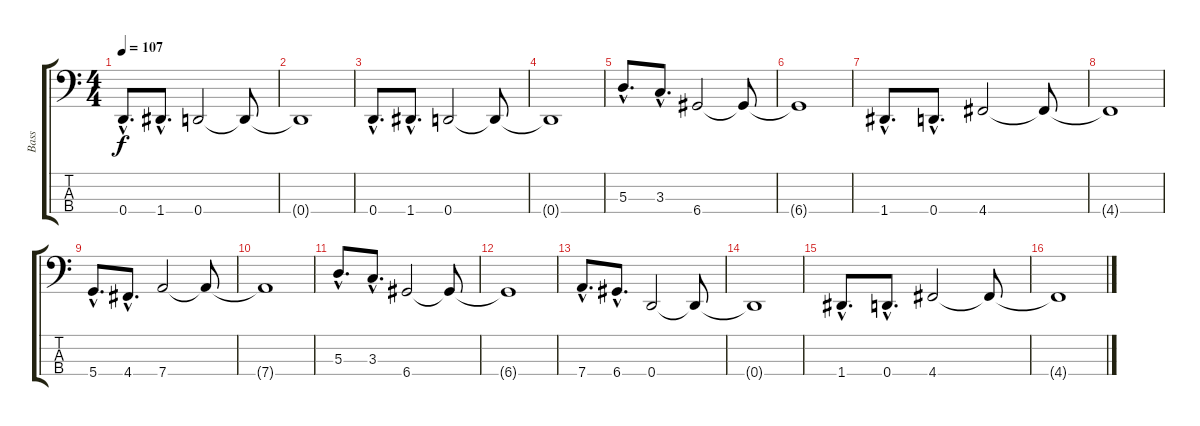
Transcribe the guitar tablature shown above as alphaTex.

\track ("Bass" "Bass") {instrument electricbassfinger}
\staff {score tabs}
\tuning (G2 D2 A1 D1) {hide}
\ts (4 4)
\tempo 107
\clef f4
\ks c
0.4{hac}.8{d dy f} 1.4{hac}.8{d} 0.4.2 0.4{t}.8 |
0.4{t}.1 |
0.4{hac}.8{d} 1.4{hac}.8{d} 0.4.2 0.4{t}.8 |
0.4{t}.1 |
5.3{hac}.8{d} 3.3{hac}.8{d} 6.4.2 6.4{t}.8 |
6.4{t}.1 |
1.4{hac}.8{d volume 15} 0.4{hac}.8{d} 4.4.2 4.4{t}.8 |
4.4{t}.1 |
5.4{hac}.8{d} 4.4{hac}.8{d} 7.4.2 7.4{t}.8 |
7.4{t}.1 |
5.3{hac}.8{d} 3.3{hac}.8{d} 6.4.2 6.4{t}.8 |
6.4{t}.1 |
7.4{hac}.8{d} 6.4{hac}.8{d} 0.4.2 0.4{t}.8 |
0.4{t}.1 |
1.4{hac}.8{d volume 15} 0.4{hac}.8{d} 4.4.2 4.4{t}.8 |
4.4{t}.1
